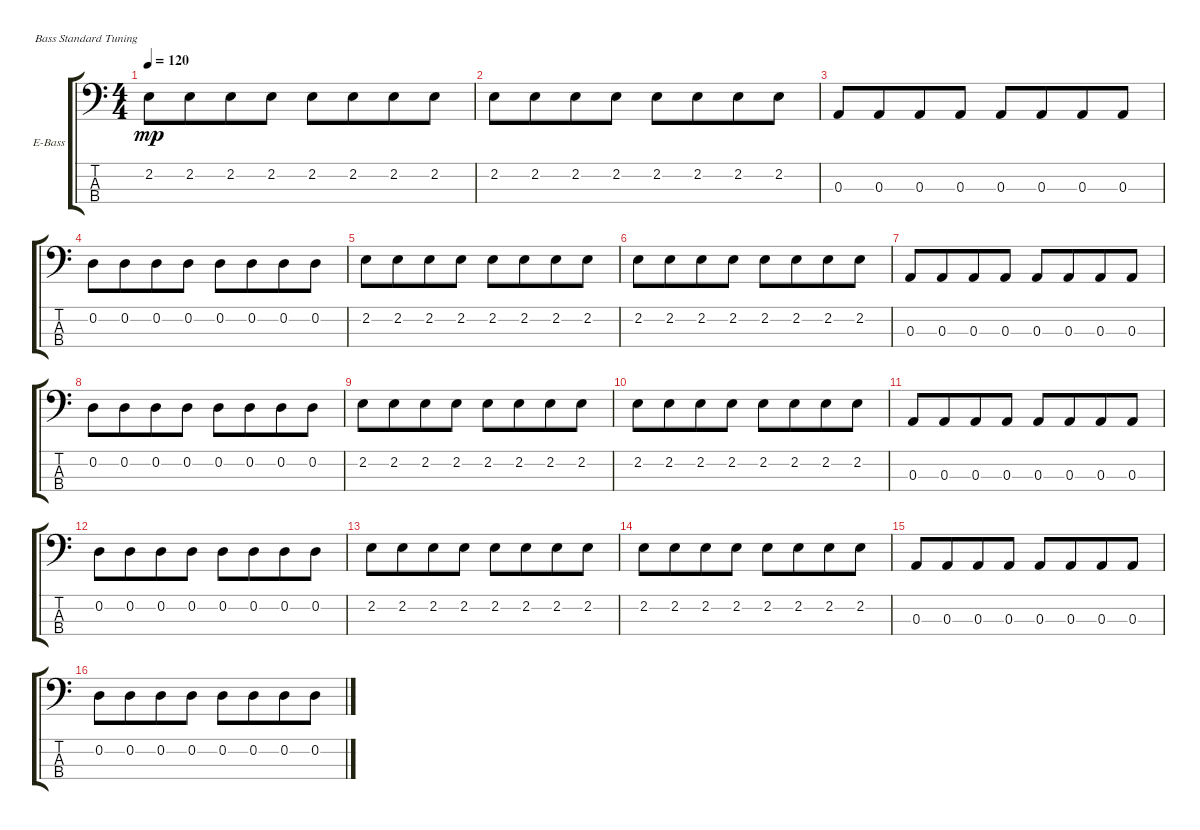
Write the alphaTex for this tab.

\bracketExtendMode groupsimilarinstruments
\firstSystemTrackNameOrientation horizontal
\otherSystemsTrackNameOrientation horizontal
\track ("Бас 2" "E-Bass") {instrument electricbassfinger}
\staff {score tabs}
\tuning (G2 D2 A1 E1)
\ts (4 4)
\tempo 120
\clef f4
\ks c
2.2.8{dy mp} 2.2.8{beam merge} 2.2.8 2.2.8 2.2.8 2.2.8{beam merge} 2.2.8 2.2.8 |
2.2.8 2.2.8{beam merge} 2.2.8 2.2.8 2.2.8 2.2.8{beam merge} 2.2.8 2.2.8 |
0.3.8 0.3.8{beam merge} 0.3.8 0.3.8 0.3.8 0.3.8{beam merge} 0.3.8 0.3.8 |
0.2.8 0.2.8{beam merge} 0.2.8 0.2.8 0.2.8 0.2.8{beam merge} 0.2.8 0.2.8 |
2.2.8 2.2.8{beam merge} 2.2.8 2.2.8 2.2.8 2.2.8{beam merge} 2.2.8 2.2.8 |
2.2.8 2.2.8{beam merge} 2.2.8 2.2.8 2.2.8 2.2.8{beam merge} 2.2.8 2.2.8 |
0.3.8 0.3.8{beam merge} 0.3.8 0.3.8 0.3.8 0.3.8{beam merge} 0.3.8 0.3.8 |
0.2.8 0.2.8{beam merge} 0.2.8 0.2.8 0.2.8 0.2.8{beam merge} 0.2.8 0.2.8 |
2.2.8 2.2.8{beam merge} 2.2.8 2.2.8 2.2.8 2.2.8{beam merge} 2.2.8 2.2.8 |
2.2.8 2.2.8{beam merge} 2.2.8 2.2.8 2.2.8 2.2.8{beam merge} 2.2.8 2.2.8 |
0.3.8 0.3.8{beam merge} 0.3.8 0.3.8 0.3.8 0.3.8{beam merge} 0.3.8 0.3.8 |
0.2.8 0.2.8{beam merge} 0.2.8 0.2.8 0.2.8 0.2.8{beam merge} 0.2.8 0.2.8 |
2.2.8 2.2.8{beam merge} 2.2.8 2.2.8 2.2.8 2.2.8{beam merge} 2.2.8 2.2.8 |
2.2.8 2.2.8{beam merge} 2.2.8 2.2.8 2.2.8 2.2.8{beam merge} 2.2.8 2.2.8 |
0.3.8 0.3.8{beam merge} 0.3.8 0.3.8 0.3.8 0.3.8{beam merge} 0.3.8 0.3.8 |
0.2.8 0.2.8{beam merge} 0.2.8 0.2.8 0.2.8 0.2.8{beam merge} 0.2.8 0.2.8
